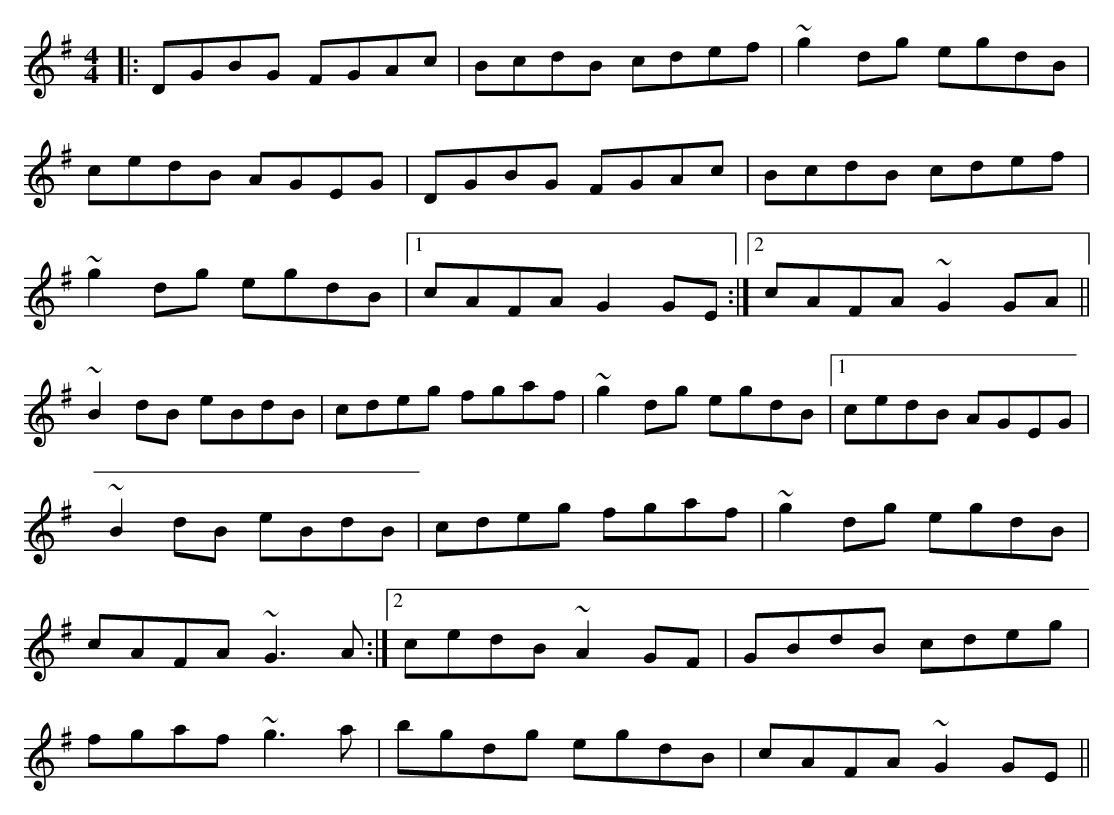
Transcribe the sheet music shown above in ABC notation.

X:1
M:4/4
K:G
|:DGBG FGAc|BcdB cdef|~g2dg egdB|
cedB AGEG|DGBG FGAc|BcdB cdef|
~g2dg egdB|1 cAFA G2GE:|2 cAFA ~G2GA||
~B2dB eBdB|cdeg fgaf|~g2dg egdB|1 cedB AGEG|
~B2dB eBdB|cdeg fgaf|~g2dg egdB|
cAFA ~G3A:|2 cedB ~A2GF|GBdB cdeg|
fgaf ~g3a|bgdg egdB|cAFA ~G2GE||
